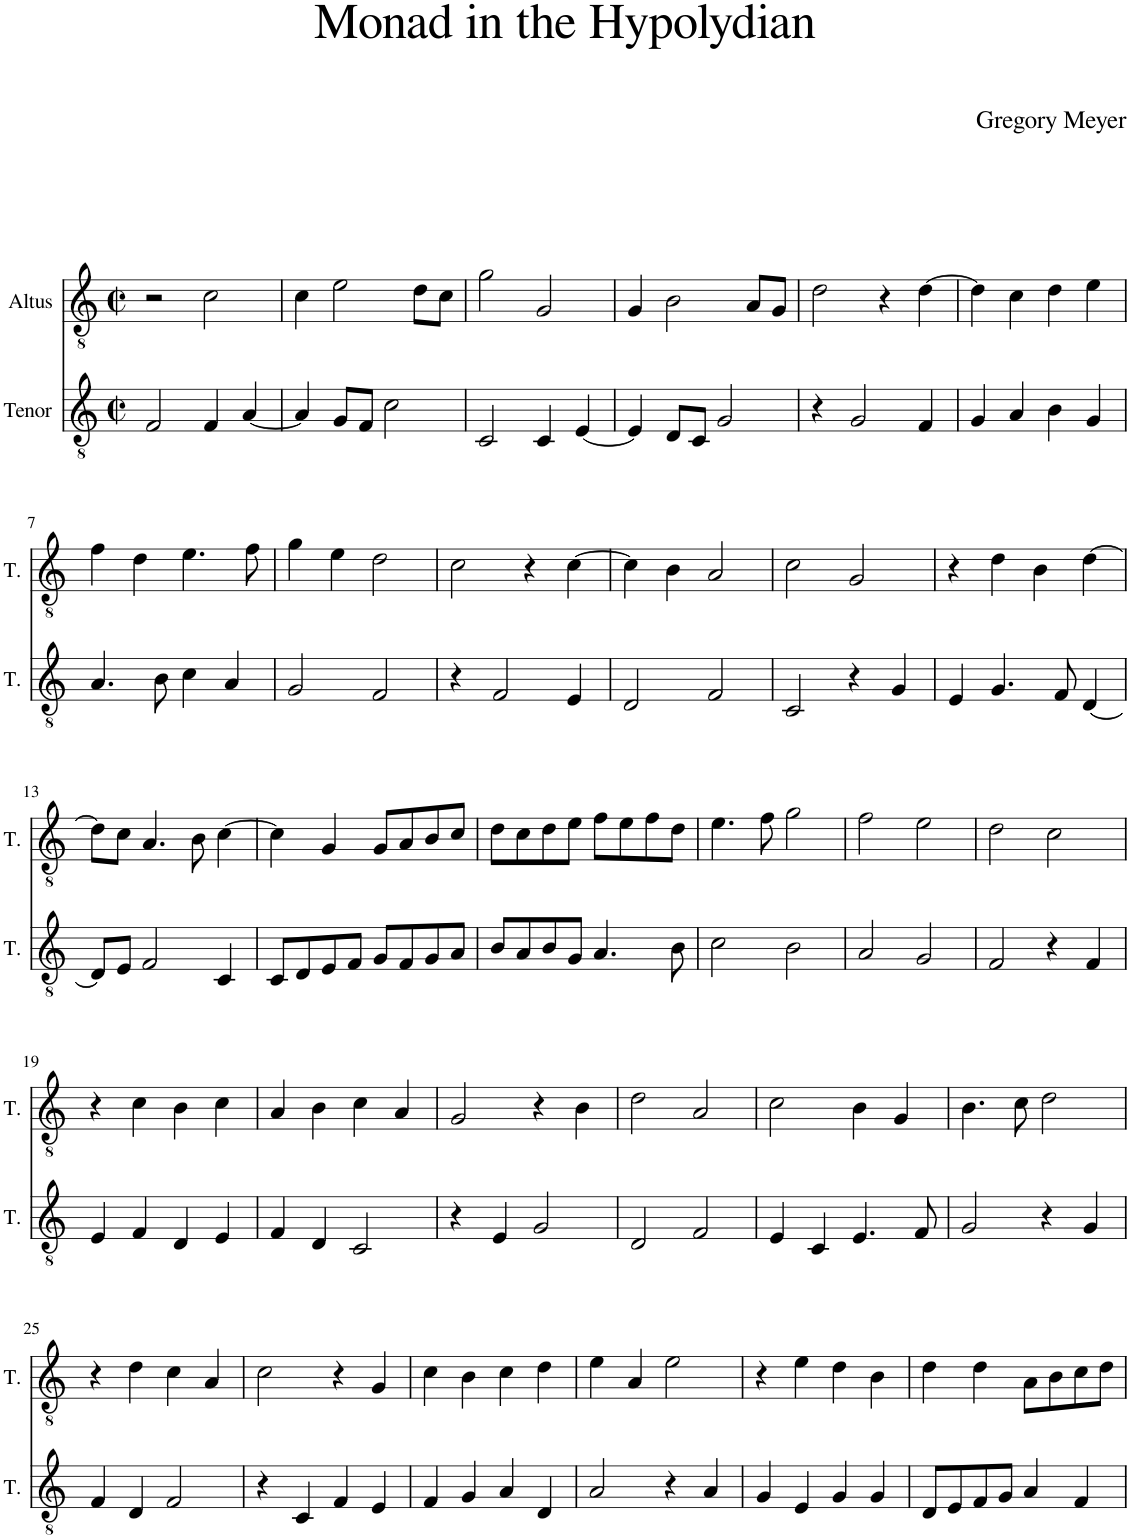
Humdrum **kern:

**kern	**kern
*part2	*part1
*staff2	*staff1
*I"Tenor	*I"Altus
*I'T.	*
*clefGv2	*clefGv2
*k[]	*k[]
*M2/2	*M2/2
*met(c|)	*met(c|)
=1	=1
2F/	2r
4F/	2c\
[4A/	.
=2	=2
4A/]	4c\
8G/L	2e\
8F/J	.
2c\	.
.	8d\L
.	8c\J
=3	=3
2C/	2g\
4C/	2G/
[4E/	.
=4	=4
4E/]	4G/
8D/L	2B\
8C/J	.
2G/	.
.	8A/L
.	8G/J
=5	=5
4r	2d\
2G/	.
.	4r
4F/	[4d\
=6	=6
4G/	4d\]
4A/	4c\
4B\	4d\
4G/	4e\
!!LO:LB:g=z
=7	=7
4.A/	4f\
.	4d\
8B\	.
4c\	4.e\
4A/	.
.	8f\
=8	=8
2G/	4g\
.	4e\
2F/	2d\
=9	=9
4r	2c\
2F/	.
.	4r
4E/	[4c\
=10	=10
2D/	4c\]
.	4B\
2F/	2A/
=11	=11
2C/	2c\
4r	2G/
4G/	.
=12	=12
4E/	4r
4.G/	4d\
.	4B\
8F/	.
[4D/	[4d\
!!LO:LB:g=z
=13	=13
8D/L]	8d\L]
8E/J	8c\J
2F/	4.A/
.	8B\
4C/	[4c\
=14	=14
8C/L	4c\]
8D/	.
8E/	4G/
8F/J	.
8G/L	8G/L
8F/	8A/
8G/	8B/
8A/J	8c/J
=15	=15
8B/L	8d\L
8A/	8c\
8B/	8d\
8G/J	8e\J
4.A/	8f\L
.	8e\
.	8f\
8B\	8d\J
=16	=16
2c\	4.e\
.	8f\
2B\	2g\
=17	=17
2A/	2f\
2G/	2e\
=18	=18
2F/	2d\
4r	2c\
4F/	.
!!LO:LB:g=z
=19	=19
4E/	4r
4F/	4c\
4D/	4B\
4E/	4c\
=20	=20
4F/	4A/
4D/	4B\
2C/	4c\
.	4A/
=21	=21
4r	2G/
4E/	.
2G/	4r
.	4B\
=22	=22
2D/	2d\
2F/	2A/
=23	=23
4E/	2c\
4C/	.
4.E/	4B\
.	4G/
8F/	.
=24	=24
2G/	4.B\
.	8c\
4r	2d\
4G/	.
!!LO:LB:g=z
=25	=25
4F/	4r
4D/	4d\
2F/	4c\
.	4A/
=26	=26
4r	2c\
4C/	.
4F/	4r
4E/	4G/
=27	=27
4F/	4c\
4G/	4B\
4A/	4c\
4D/	4d\
=28	=28
2A/	4e\
.	4A/
4r	2e\
4A/	.
=29	=29
4G/	4r
4E/	4e\
4G/	4d\
4G/	4B\
=30	=30
8D/L	4d\
8E/	.
8F/	4d\
8G/J	.
4A/	8A\L
.	8B\
4F/	8c\
.	8d\J
=	=
*-	*-
